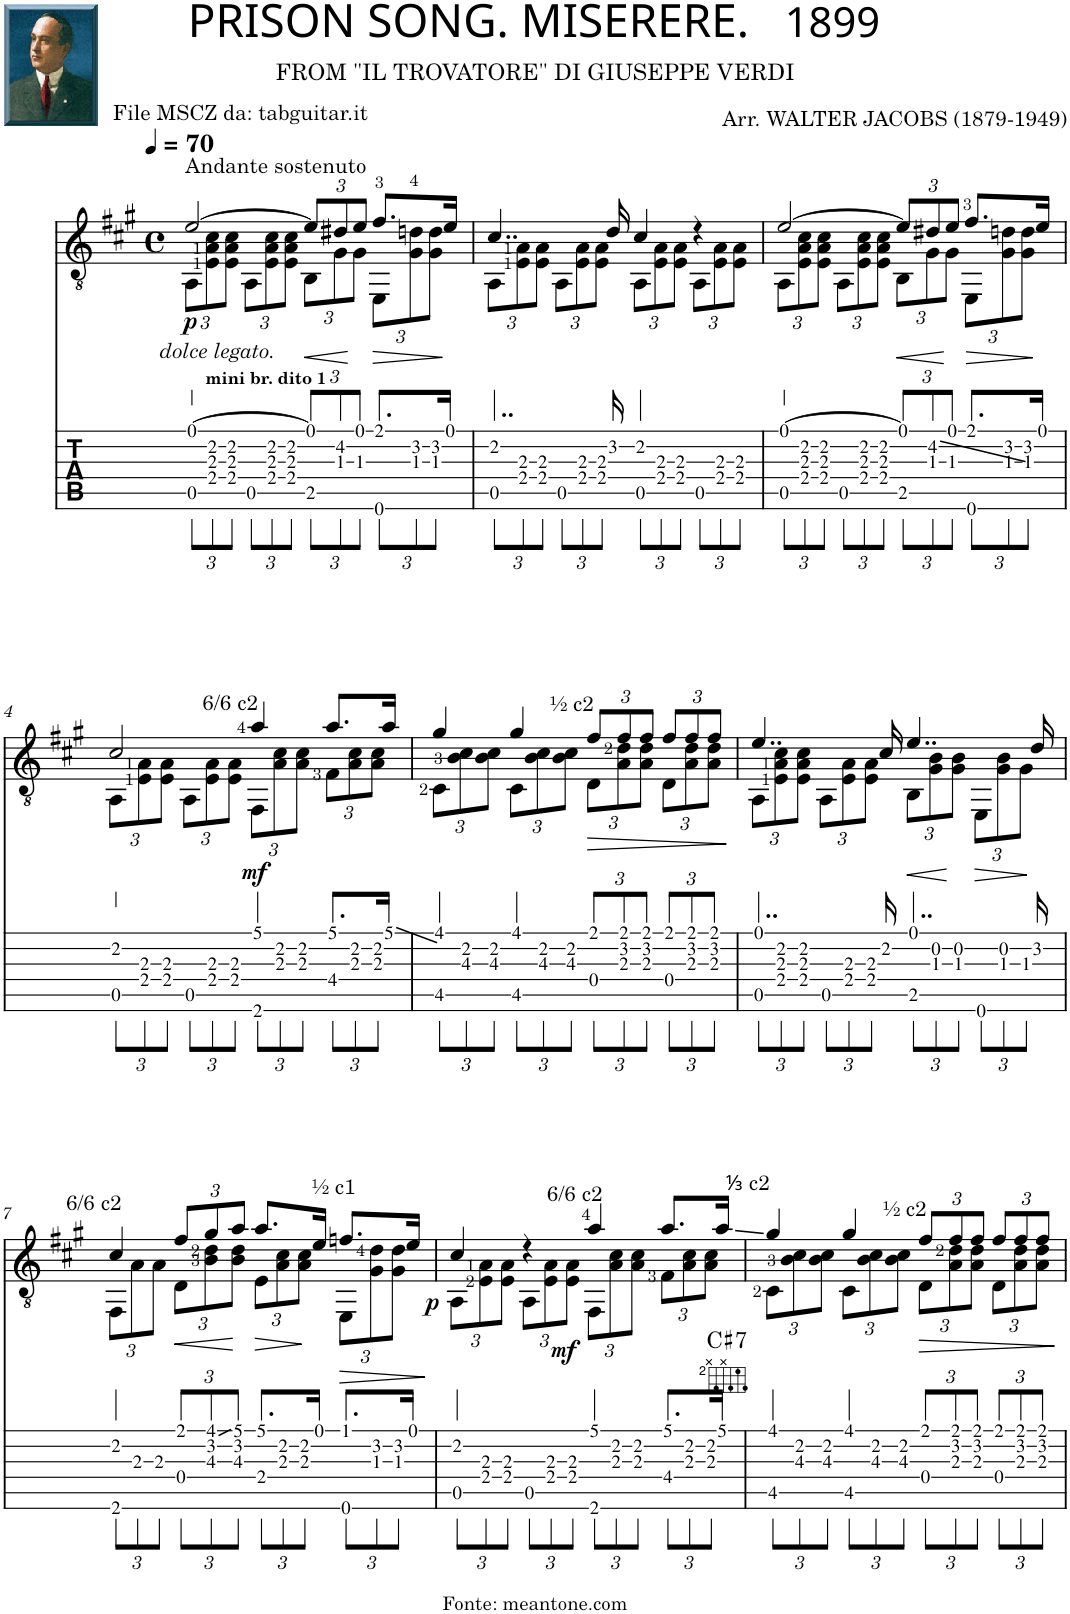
**kern	**harte	**kern	**dynam
*part2	*part2	*part1	*part1
*staff2	*	*staff1	*staff1
*I"Chitarra classica (Intavolatura)	*	*I"Classical Guitar	*
*stria6	*	*	*
*	*	*clefGv2	*
*k[f#c#g#]	*	*k[f#c#g#]	*
*M4/4	*	*M4/4	*
*met(c)	*	*met(c)	*
*MM70	*	*MM70	*
=1	=1	=1	=1
*^	*	*^	*
*	*Xbrackettup	*	*	*Xbrackettup	*
!	!	!	!LO:TX:a:t=Andante sostenuto	!	!
!	!	!	!LO:TX:b:i:t=dolce legato.	!	!
!	!	!	!	!	!LO:DY:b
[2e/	12AA\L	.	[2e/	12AA\L	p
!	!LO:TX:a:B:t=mini br. dito 1	!	!	!	!
.	12E\ 12A\ 12c#\	.	.	12E\ 12A\ 12c#\	.
.	12E\ 12A\ 12c#\J	.	.	12E\ 12A\ 12c#\J	.
.	12AA\L	.	.	12AA\L	.
.	12E\ 12A\ 12c#\	.	.	12E\ 12A\ 12c#\	.
.	12E\ 12A\ 12c#\J	.	.	12E\ 12A\ 12c#\J	.
!	!	!	!	!	!LO:HP:b
12e/L]	12BB\L	.	12e/L]	12BB\L	<
12d#X/	12G#\	.	12d#X/	12G#\	.
12e/J	12G#\J	.	12e/J	12G#\J	.
!	!	!	!	!	!LO:HP:n=1:b
8.f#/L	12EE\L	.	8.f#/L	12EE\L	[ >
.	12G#\ 12dn\	.	.	12G#\ 12dn\	.
.	12G#\ 12d\J	.	.	12G#\ 12d\J	.
16e/Jk	.	.	16e/Jk	.	]
=2	=2	=2	=2	=2	=2
4..c#/	12AA\L	.	4..c#/	12AA\L	.
.	12E\ 12A\	.	.	12E\ 12A\	.
.	12E\ 12A\J	.	.	12E\ 12A\J	.
.	12AA\L	.	.	12AA\L	.
.	12E\ 12A\	.	.	12E\ 12A\	.
.	12E\ 12A\J	.	.	12E\ 12A\J	.
16d/	.	.	16d/	.	.
4c#/	12AA\L	.	4c#/	12AA\L	.
.	12E\ 12A\	.	.	12E\ 12A\	.
.	12E\ 12A\J	.	.	12E\ 12A\J	.
4r	12AA\L	.	4r	12AA\L	.
.	12E\ 12A\	.	.	12E\ 12A\	.
.	12E\ 12A\J	.	.	12E\ 12A\J	.
=3	=3	=3	=3	=3	=3
[2e/	12AA\L	.	[2e/	12AA\L	.
.	12E\ 12A\ 12c#\	.	.	12E\ 12A\ 12c#\	.
.	12E\ 12A\ 12c#\J	.	.	12E\ 12A\ 12c#\J	.
.	12AA\L	.	.	12AA\L	.
.	12E\ 12A\ 12c#\	.	.	12E\ 12A\ 12c#\	.
.	12E\ 12A\ 12c#\J	.	.	12E\ 12A\ 12c#\J	.
!	!	!	!	!	!LO:HP:b
12e/L]	12BB\L	.	12e/L]	12BB\L	<
12d#X/	12G#\	.	12d#X/	12G#\	.
12e/J	12G#\J	.	12e/J	12G#\J	.
!	!	!	!	!	!LO:HP:n=1:b
8.f#/L	12EE\L	.	8.f#/L	12EE\L	[ >
.	12G#\ 12dn\	.	.	12G#\ 12dn\	.
.	12G#\ 12d\J	.	.	12G#\ 12d\J	.
16e/Jk	.	.	16e/Jk	.	]
!!LO:LB:g=z	!!
=4	=4	=4	=4	=4	=4
2c#/	12AA\L	.	2c#/	12AA\L	.
.	12E\ 12A\	.	.	12E\ 12A\	.
.	12E\ 12A\J	.	.	12E\ 12A\J	.
.	12AA\L	.	.	12AA\L	.
.	12E\ 12A\	.	.	12E\ 12A\	.
.	12E\ 12A\J	.	.	12E\ 12A\J	.
!	!	!	!LO:TX:a:t=6/6 c2	!	!
!	!	!	!	!	!LO:DY:b
4a/	12FF#\L	.	4a/	12FF#\L	mf
.	12A\ 12c#\	.	.	12A\ 12c#\	.
.	12A\ 12c#\J	.	.	12A\ 12c#\J	.
8.a/L	12F#\L	.	8.a/L	12F#\L	.
.	12A\ 12c#\	.	.	12A\ 12c#\	.
.	12A\ 12c#\J	.	.	12A\ 12c#\J	.
16a/Jk	.	.	16a/Jk	.	.
=5	=5	=5	=5	=5	=5
4g#/	12C#\L	.	4g#/	12C#\L	.
.	12B\ 12c#\	.	.	12B\ 12c#\	.
.	12B\ 12c#\J	.	.	12B\ 12c#\J	.
4g#/	12C#\L	.	4g#/	12C#\L	.
.	12B\ 12c#\	.	.	12B\ 12c#\	.
.	12B\ 12c#\J	.	.	12B\ 12c#\J	.
!	!	!	!LO:TX:a:t=½ c2	!	!
!	!	!	!	!	!LO:HP:b
12f#/L	12D\L	.	12f#/L	12D\L	>
12f#/	12A\ 12d\	.	12f#/	12A\ 12d\	.
12f#/J	12A\ 12d\J	.	12f#/J	12A\ 12d\J	.
12f#/L	12D\L	.	12f#/L	12D\L	.
12f#/	12A\ 12d\	.	12f#/	12A\ 12d\	.
12f#/J	12A\ 12d\J	.	12f#/J	12A\ 12d\J	.
*v	*v	*	*	*	*
*	*	*v	*v	*
.	.	.	]
=6	=6	=6	=6
*^	*	*^	*
4..e/	12AA\L	.	4..e/	12AA\L	.
.	12E\ 12A\ 12c#\	.	.	12E\ 12A\ 12c#\	.
.	12E\ 12A\ 12c#\J	.	.	12E\ 12A\ 12c#\J	.
.	12AA\L	.	.	12AA\L	.
.	12E\ 12A\	.	.	12E\ 12A\	.
.	12E\ 12A\J	.	.	12E\ 12A\J	.
16c#/	.	.	16c#/	.	.
!	!	!	!	!	!LO:HP:b
4..e/	12BB\L	.	4..e/	12BB\L	<
.	12G#\ 12B\	.	.	12G#\ 12B\	.
.	12G#\ 12B\J	.	.	12G#\ 12B\J	.
.	12EE\L	.	.	12EE\L	[
.	12G#\ 12B\	.	.	12G#\ 12B\	.
.	12G#\J	.	.	12G#\J	.
16d/	.	.	16d/	.	.
!!LO:LB:g=z	!!
=7	=7	=7	=7	=7	=7
!	!	!	!LO:TX:a:t=6/6 c2	!	!
4c#/	12FF#\L	.	4c#/	12FF#\L	.
.	12A\	.	.	12A\	.
.	12A\J	.	.	12A\J	.
!	!	!	!	!	!LO:HP:b
12f#/L	12D\L	.	12f#/L	12D\L	<
12g#/	12B\ 12d\	.	12g#/	12B\ 12d\	.
12a/J	12B\ 12d\J	.	12a/J	12B\ 12d\J	.
!	!	!	!	!	!LO:HP:n=1:b
8.a/L	12E\L	.	8.a/L	12E\L	[ >
.	12A\ 12c#\	.	.	12A\ 12c#\	.
.	12A\ 12c#\J	.	.	12A\ 12c#\J	.
16e/Jk	.	.	16e/Jk	.	]
!	!	!	!LO:TX:a:t=½ c1	!	!
!	!	!	!	!	!LO:HP:b
8.f/L	12EE\L	.	8.fn/L	12EE\L	>
.	12G#\ 12d\	.	.	12G#\ 12d\	.
.	12G#\ 12d\J	.	.	12G#\ 12d\J	.
16e/Jk	.	.	16e/Jk	.	.
*v	*v	*	*	*	*
*	*	*v	*v	*
.	.	.	]
=8	=8	=8	=8
*^	*	*^	*
!	!	!	!	!	!LO:DY:b
4c#/	12AA\L	.	4c#/	12AA\L	p
.	12E\ 12A\	.	.	12E\ 12A\	.
.	12E\ 12A\J	.	.	12E\ 12A\J	.
4r	12AA\L	.	4r	12AA\L	.
.	12E\ 12A\	.	.	12E\ 12A\	.
.	12E\ 12A\J	.	.	12E\ 12A\J	.
!	!	!	!LO:TX:a:t=6/6 c2	!	!
!	!	!	!	!	!LO:DY:b
4a/	12FF#\L	.	4a/	12FF#\L	mf
.	12A\ 12c#\	.	.	12A\ 12c#\	.
.	12A\ 12c#\J	.	.	12A\ 12c#\J	.
8.a/L	12F#\L	.	8.a/L	12F#\L	.
.	12A\ 12c#\	.	.	12A\ 12c#\	.
.	12A\ 12c#\J	.	.	12A\ 12c#\J	.
16a/Jk	.	.	16a/Jk	.	.
=9	=9	=9	=9	=9	=9
!	!	!LO:H:kt=7	!LO:TX:a:t=⅓ c2	!	!
4g#/	12C#\L	C#:7	4g#/	12C#\L	.
.	12B\ 12c#\	.	.	12B\ 12c#\	.
.	12B\ 12c#\J	.	.	12B\ 12c#\J	.
4g#/	12C#\L	.	4g#/	12C#\L	.
.	12B\ 12c#\	.	.	12B\ 12c#\	.
.	12B\ 12c#\J	.	.	12B\ 12c#\J	.
!	!	!	!LO:TX:a:t=½ c2	!	!
!	!	!	!	!	!LO:HP:b
12f#/L	12D\L	.	12f#/L	12D\L	>
12f#/	12A\ 12d\	.	12f#/	12A\ 12d\	.
12f#/J	12A\ 12d\J	.	12f#/J	12A\ 12d\J	.
12f#/L	12D\L	.	12f#/L	12D\L	.
12f#/	12A\ 12d\	.	12f#/	12A\ 12d\	.
12f#/J	12A\ 12d\J	.	12f#/J	12A\ 12d\J	.
*v	*v	*	*	*	*
*	*	*v	*v	*
.	.	.	]
=	=	=	=
*-	*-	*-	*-
